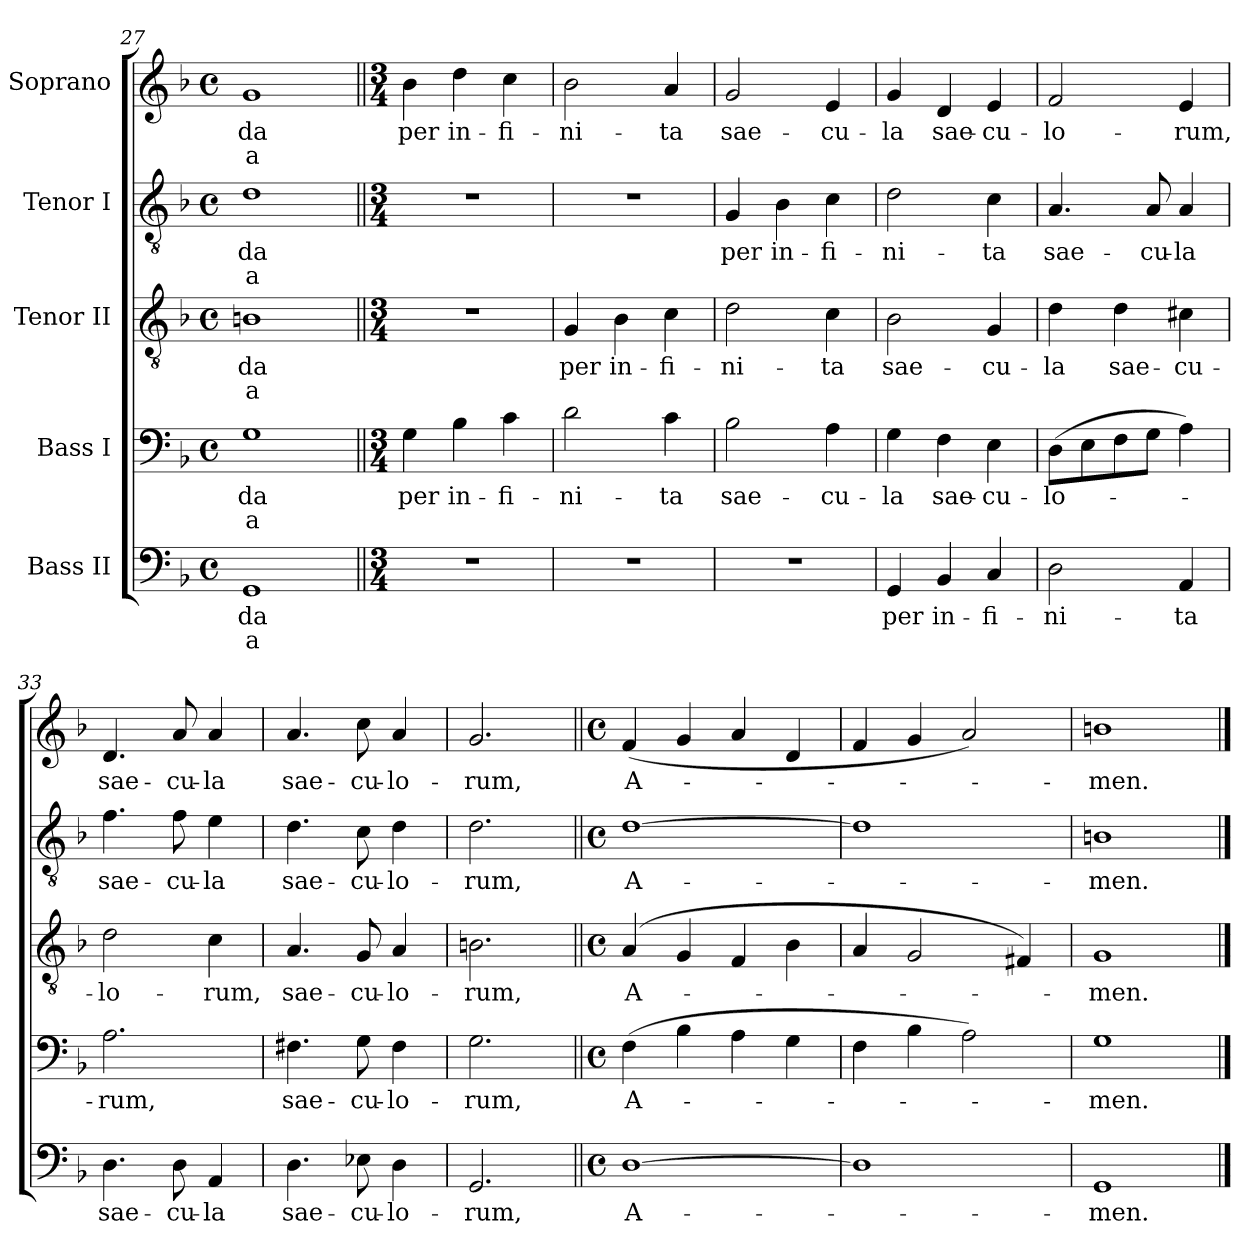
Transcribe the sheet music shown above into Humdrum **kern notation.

**kern	**text	**text	**kern	**text	**text	**kern	**text	**text	**kern	**text	**text	**kern	**text	**text
*part5	*part5	*part5	*part4	*part4	*part4	*part3	*part3	*part3	*part2	*part2	*part2	*part1	*part1	*part1
*staff5	*staff5	*staff5	*staff4	*staff4	*staff4	*staff3	*staff3	*staff3	*staff2	*staff2	*staff2	*staff1	*staff1	*staff1
*I"Bass II	*	*	*I"Bass I	*	*	*I"Tenor II	*	*	*I"Tenor I	*	*	*I"Soprano	*	*
*clefF4	*	*	*clefF4	*	*	*clefGv2	*	*	*clefGv2	*	*	*clefG2	*	*
*k[b-]	*	*	*k[b-]	*	*	*k[b-]	*	*	*k[b-]	*	*	*k[b-]	*	*
*F:	*	*	*F:	*	*	*F:	*	*	*F:	*	*	*F:	*	*
*M4/4	*	*	*M4/4	*	*	*M4/4	*	*	*M4/4	*	*	*M4/4	*	*
*met(c)	*	*	*met(c)	*	*	*met(c)	*	*	*met(c)	*	*	*met(c)	*	*
=27	=27	=27	=27	=27	=27	=27	=27	=27	=27	=27	=27	=27	=27	=27
1GG	-da	-a	1G	-da	-a	1Bn	-da	-a	1d	-da	-a	1g	-da	-a
=28||	=28||	=28||	=28||	=28||	=28||	=28||	=28||	=28||	=28||	=28||	=28||	=28||	=28||	=28||
*M3/4	*	*	*M3/4	*	*	*M3/4	*	*	*M3/4	*	*	*M3/4	*	*
2.r	.	.	4G\	per	.	2.r	.	.	2.r	.	.	4b-\	per	.
.	.	.	4B-\	in-	.	.	.	.	.	.	.	4dd\	in-	.
.	.	.	4c\	-fi-	.	.	.	.	.	.	.	4cc\	-fi-	.
=29	=29	=29	=29	=29	=29	=29	=29	=29	=29	=29	=29	=29	=29	=29
2.r	.	.	2d\	-ni-	.	4G/	per	.	2.r	.	.	2b-\	-ni-	.
.	.	.	.	.	.	4B-\	in-	.	.	.	.	.	.	.
.	.	.	4c\	-ta	.	4c\	-fi-	.	.	.	.	4a/	-ta	.
=30	=30	=30	=30	=30	=30	=30	=30	=30	=30	=30	=30	=30	=30	=30
2.r	.	.	2B-\	sae-	.	2d\	-ni-	.	4G/	per	.	2g/	sae-	.
.	.	.	.	.	.	.	.	.	4B-\	in-	.	.	.	.
.	.	.	4A\	-cu-	.	4c\	-ta	.	4c\	-fi-	.	4e/	-cu-	.
=31	=31	=31	=31	=31	=31	=31	=31	=31	=31	=31	=31	=31	=31	=31
4GG/	per	.	4G\	-la	.	2B-\	sae-	.	2d\	-ni-	.	4g/	-la	.
4BB-/	in-	.	4F\	sae-	.	.	.	.	.	.	.	4d/	sae-	.
4C/	-fi-	.	4E\	-cu-	.	4G/	-cu-	.	4c\	-ta	.	4e/	-cu-	.
!!LO:LB:g=z
=32	=32	=32	=32	=32	=32	=32	=32	=32	=32	=32	=32	=32	=32	=32
2D\	-ni-	.	(8D\L	-lo-	.	4d\	-la	.	4.A/	sae-	.	2f/	-lo-	.
.	.	.	8E\	.	.	.	.	.	.	.	.	.	.	.
.	.	.	8F\	.	.	4d\	sae-	.	.	.	.	.	.	.
.	.	.	8G\J	.	.	.	.	.	8A/	-cu-	.	.	.	.
4AA/	-ta	.	4A\)	.	.	4c#X\	-cu-	.	4A/	-la	.	4e/	-rum,	.
=33	=33	=33	=33	=33	=33	=33	=33	=33	=33	=33	=33	=33	=33	=33
4.D\	sae-	.	2.A\	-rum,	.	2d\	-lo-	.	4.f\	sae-	.	4.d/	sae-	.
8D\	-cu-	.	.	.	.	.	.	.	8f\	-cu-	.	8a/	-cu-	.
4AA/	-la	.	.	.	.	4c\	-rum,	.	4e\	-la	.	4a/	-la	.
=34	=34	=34	=34	=34	=34	=34	=34	=34	=34	=34	=34	=34	=34	=34
4.D\	sae-	.	4.F#X\	sae-	.	4.A/	sae-	.	4.d\	sae-	.	4.a/	sae-	.
8E-X\	-cu-	.	8G\	-cu-	.	8G/	-cu-	.	8c\	-cu-	.	8cc\	-cu-	.
4D\	-lo-	.	4F#\	-lo-	.	4A/	-lo-	.	4d\	-lo-	.	4a/	-lo-	.
=35	=35	=35	=35	=35	=35	=35	=35	=35	=35	=35	=35	=35	=35	=35
2.GG/	-rum,	.	2.G\	-rum,	.	2.Bn\	-rum,	.	2.d\	-rum,	.	2.g/	-rum,	.
=36||	=36||	=36||	=36||	=36||	=36||	=36||	=36||	=36||	=36||	=36||	=36||	=36||	=36||	=36||
*M4/4	*	*	*M4/4	*	*	*M4/4	*	*	*M4/4	*	*	*M4/4	*	*
*met(c)	*	*	*met(c)	*	*	*met(c)	*	*	*met(c)	*	*	*met(c)	*	*
[1D	A-	.	(4F\	A-	.	(4A/	A-	.	[1d	A-	.	(4f/	A-	.
.	.	.	4B-\	.	.	4G/	.	.	.	.	.	4g/	.	.
.	.	.	4A\	.	.	4F/	.	.	.	.	.	4a/	.	.
.	.	.	4G\	.	.	4B-\	.	.	.	.	.	4d/	.	.
=37	=37	=37	=37	=37	=37	=37	=37	=37	=37	=37	=37	=37	=37	=37
1D]	.	.	4F\	.	.	4A/	.	.	1d]	.	.	4f/	.	.
.	.	.	4B-\	.	.	2G/	.	.	.	.	.	4g/	.	.
.	.	.	2A\)	.	.	.	.	.	.	.	.	2a/)	.	.
.	.	.	.	.	.	4F#X/)	.	.	.	.	.	.	.	.
=38	=38	=38	=38	=38	=38	=38	=38	=38	=38	=38	=38	=38	=38	=38
1GG	-men.	.	1G	-men.	.	1G	-men.	.	1Bn	-men.	.	1bn	-men.	.
==	==	==	==	==	==	==	==	==	==	==	==	==	==	==
*-	*-	*-	*-	*-	*-	*-	*-	*-	*-	*-	*-	*-	*-	*-
